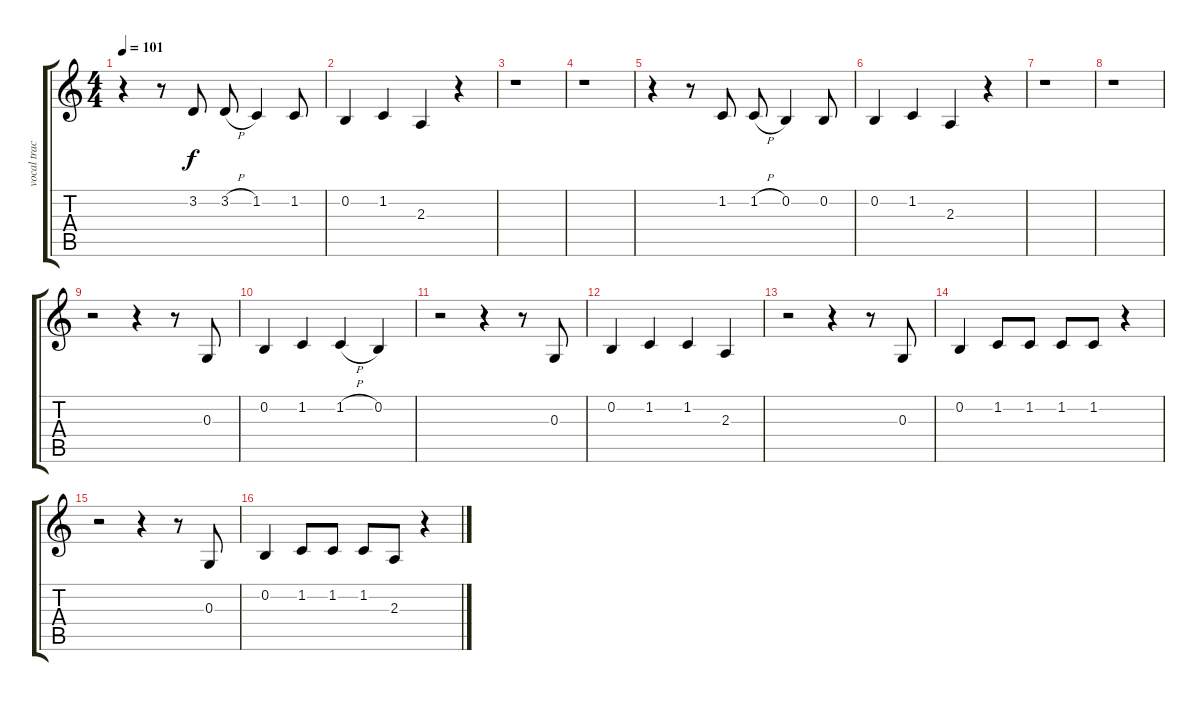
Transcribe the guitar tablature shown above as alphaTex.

\track ("vocal track" "vocal trac") {instrument synthvoice}
\staff {score tabs}
\tuning (E4 B3 G3 D3 A2 E2) {hide}
\ts (4 4)
\tempo 101
\clef g2
\ks c
r.4{dy f} r.8 3.2.8 3.2{h}.8 1.2.4 1.2.8 |
0.2.4 1.2.4 2.3.4 r.4 |
r.1 |
r.1 |
r.4 r.8 1.2.8 1.2{h}.8 0.2.4 0.2.8 |
0.2.4 1.2.4 2.3.4 r.4 |
r.1 |
r.1 |
r.2 r.4 r.8 0.3.8 |
0.2.4 1.2.4 1.2{h}.4 0.2.4 |
r.2 r.4 r.8 0.3.8 |
0.2.4 1.2.4 1.2.4 2.3.4 |
r.2 r.4 r.8 0.3.8 |
0.2.4 1.2.8 1.2.8 1.2.8 1.2.8 r.4 |
r.2 r.4 r.8 0.3.8 |
0.2.4 1.2.8 1.2.8 1.2.8 2.3.8 r.4
